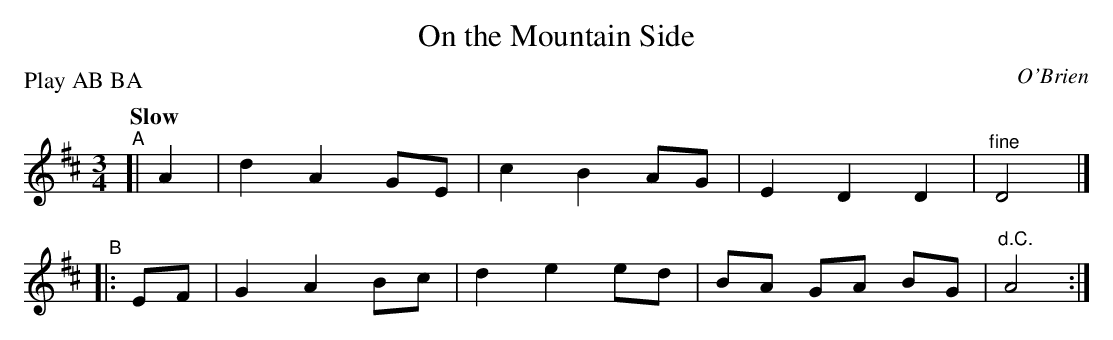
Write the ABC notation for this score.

X:1
T: On the Mountain Side
O: O'Brien
P: Play AB BA
Q: "Slow"
M: 3/4
L: 1/8
K: D
"^A"[| A2 | d2 A2 GE | c2 B2 AG | E2 D2 D2 | "^fine"D4 |]
"^B"|: EF | G2 A2 Bc | d2 e2 ed | BA GA BG | "^d.C."A4 :|
